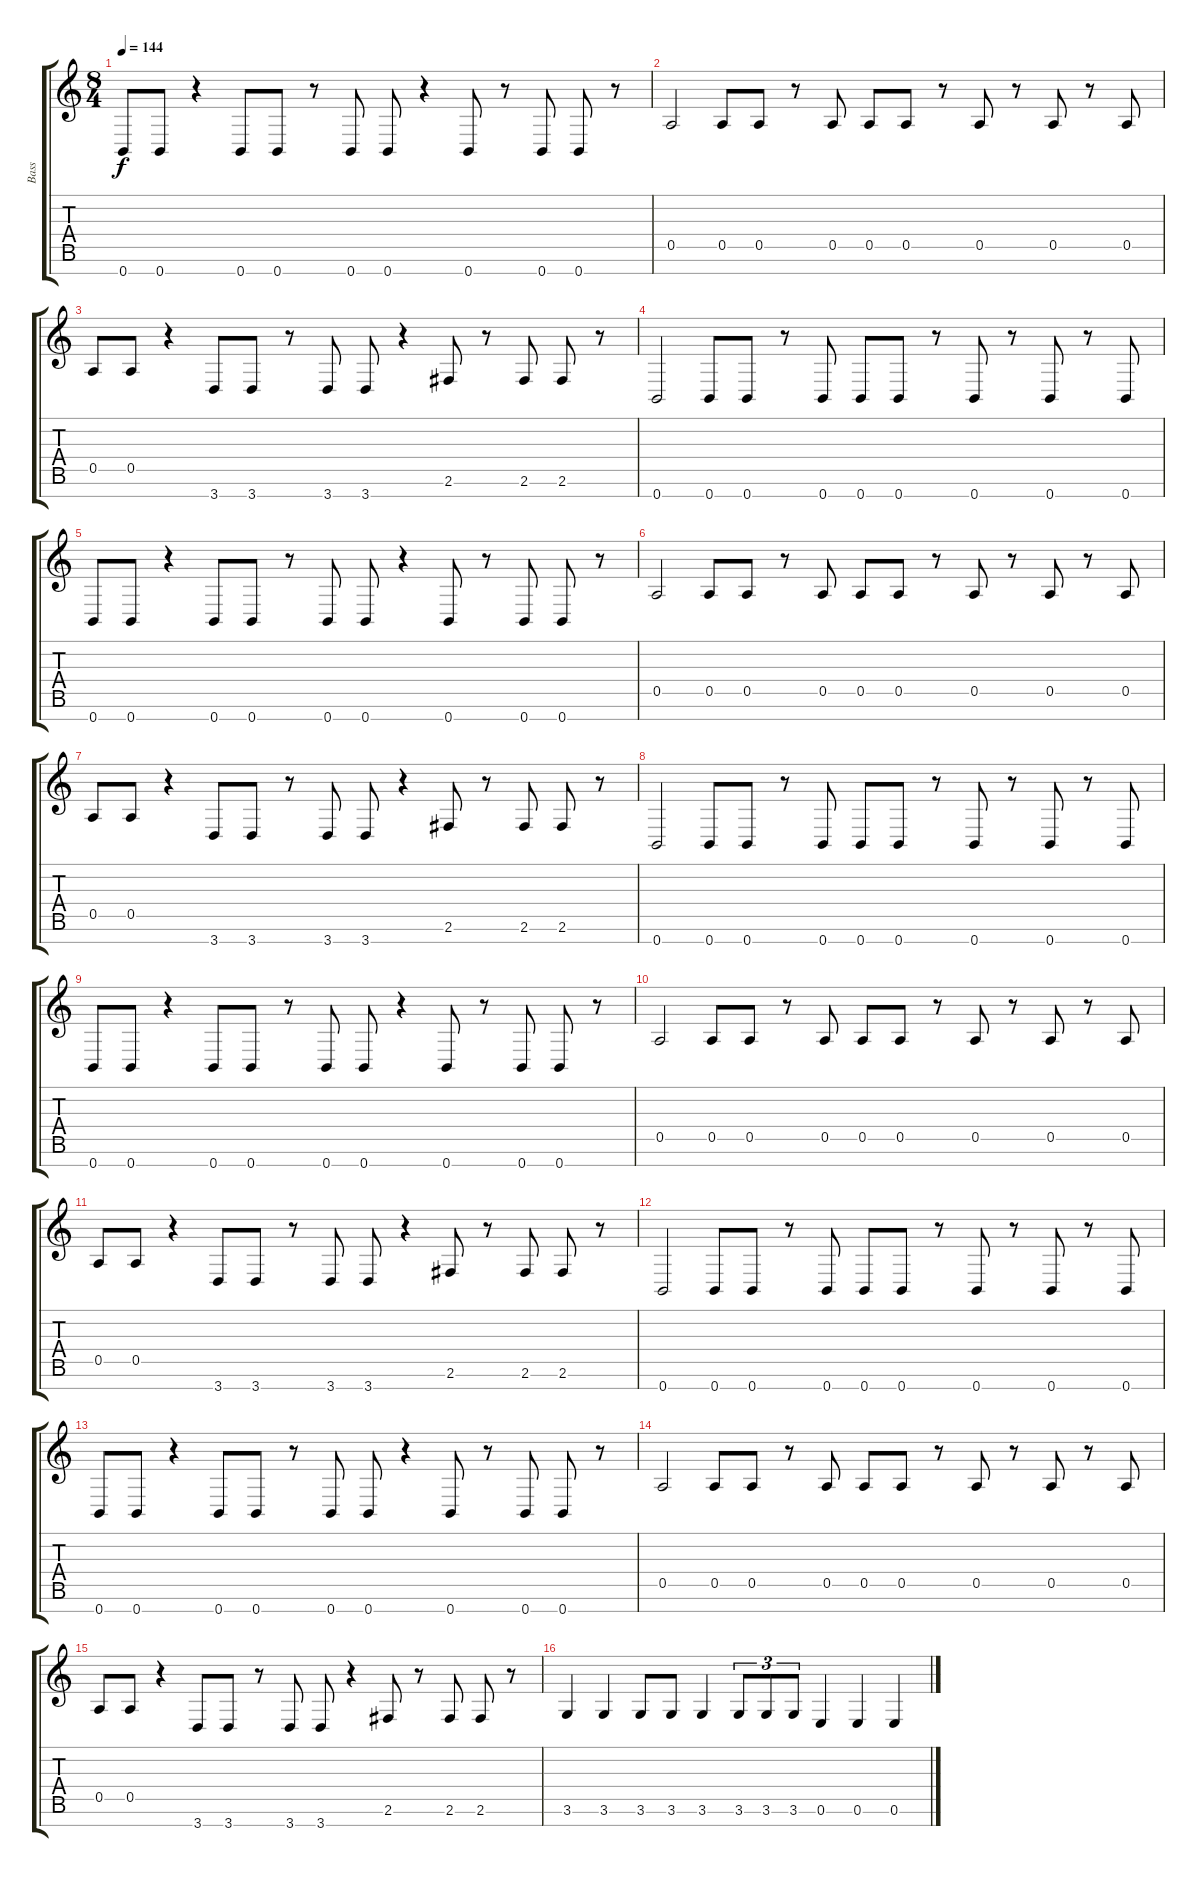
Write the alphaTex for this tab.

\track ("Bass" "Bass") {instrument electricbassfinger}
\staff {score tabs}
\tuning (E4 B3 G3 D3 A2 E2 B1) {hide}
\ts (8 4)
\tempo 144
\clef g2
\ks c
0.7.8{dy f} 0.7.8 r.4 0.7.8 0.7.8 r.8 0.7.8 0.7.8 r.4 0.7.8 r.8 0.7.8 0.7.8 r.8 |
0.5.2 0.5.8 0.5.8 r.8 0.5.8 0.5.8 0.5.8 r.8 0.5.8 r.8 0.5.8 r.8 0.5.8 |
0.5.8 0.5.8 r.4 3.7.8 3.7.8 r.8 3.7.8 3.7.8 r.4 2.6.8 r.8 2.6.8 2.6.8 r.8 |
0.7.2 0.7.8 0.7.8 r.8 0.7.8 0.7.8 0.7.8 r.8 0.7.8 r.8 0.7.8 r.8 0.7.8 |
0.7.8 0.7.8 r.4 0.7.8 0.7.8 r.8 0.7.8 0.7.8 r.4 0.7.8 r.8 0.7.8 0.7.8 r.8 |
0.5.2 0.5.8 0.5.8 r.8 0.5.8 0.5.8 0.5.8 r.8 0.5.8 r.8 0.5.8 r.8 0.5.8 |
0.5.8 0.5.8 r.4 3.7.8 3.7.8 r.8 3.7.8 3.7.8 r.4 2.6.8 r.8 2.6.8 2.6.8 r.8 |
0.7.2 0.7.8 0.7.8 r.8 0.7.8 0.7.8 0.7.8 r.8 0.7.8 r.8 0.7.8 r.8 0.7.8 |
0.7.8 0.7.8 r.4 0.7.8 0.7.8 r.8 0.7.8 0.7.8 r.4 0.7.8 r.8 0.7.8 0.7.8 r.8 |
0.5.2 0.5.8 0.5.8 r.8 0.5.8 0.5.8 0.5.8 r.8 0.5.8 r.8 0.5.8 r.8 0.5.8 |
0.5.8 0.5.8 r.4 3.7.8 3.7.8 r.8 3.7.8 3.7.8 r.4 2.6.8 r.8 2.6.8 2.6.8 r.8 |
0.7.2 0.7.8 0.7.8 r.8 0.7.8 0.7.8 0.7.8 r.8 0.7.8 r.8 0.7.8 r.8 0.7.8 |
0.7.8 0.7.8 r.4 0.7.8 0.7.8 r.8 0.7.8 0.7.8 r.4 0.7.8 r.8 0.7.8 0.7.8 r.8 |
0.5.2 0.5.8 0.5.8 r.8 0.5.8 0.5.8 0.5.8 r.8 0.5.8 r.8 0.5.8 r.8 0.5.8 |
0.5.8 0.5.8 r.4 3.7.8 3.7.8 r.8 3.7.8 3.7.8 r.4 2.6.8 r.8 2.6.8 2.6.8 r.8 |
3.6.4 3.6.4 3.6.8 3.6.8 3.6.4 3.6.8{tu (3 2)} 3.6.8{tu (3 2)} 3.6.8{tu (3 2)} 0.6.4 0.6.4 0.6.4
